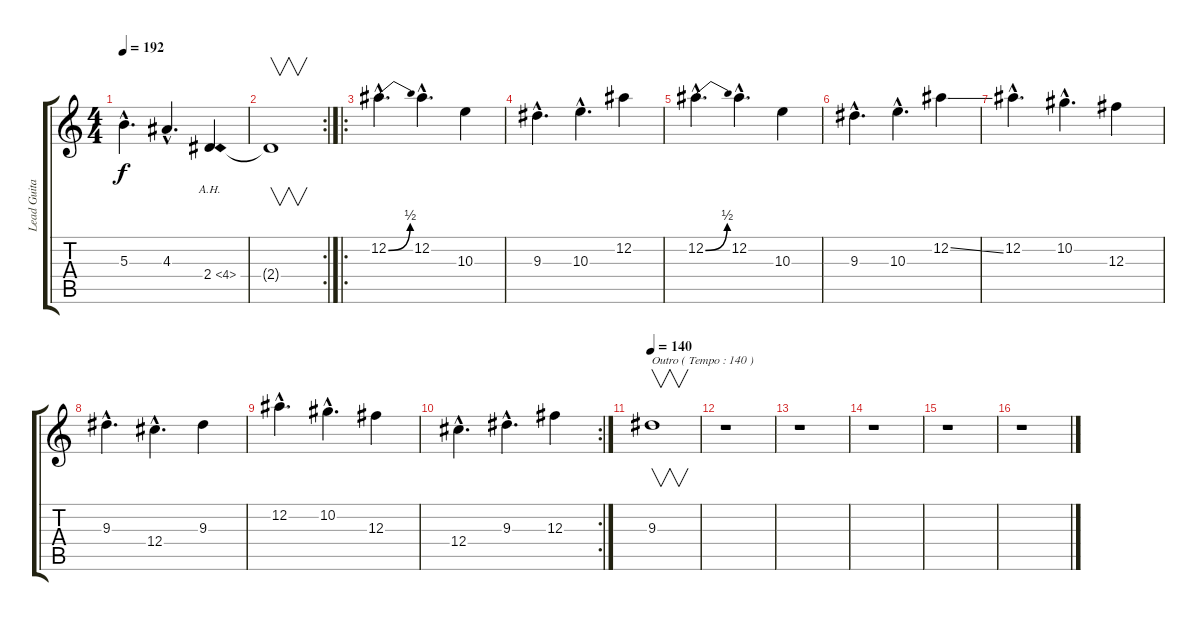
\track ("Lead Guitar I" "Lead Guita") {instrument distortionguitar}
\staff {score tabs}
\tuning (Eb4 Bb3 Gb3 Db3 Ab2 Eb2) {hide}
\ts (4 4)
\tempo 192
\clef g2
\ks c
5.3{hac}.4{d dy f} 4.3{hac}.4{d} 2.4{ah 2}.4 |
\rc 2
2.4{t}.1{v} |
\ro
12.2{be (bend 0 0 60 2) hac}.4{d} 12.2{hac}.4{d} 10.3.4 |
9.3{hac}.4{d} 10.3{hac}.4{d} 12.2.4 |
12.2{be (bend 0 0 60 2) hac}.4{d} 12.2{hac}.4{d} 10.3.4 |
9.3{hac}.4{d} 10.3{hac}.4{d} 12.2{ss}.4 |
12.2{hac}.4{d} 10.2{hac}.4{d} 12.3.4 |
9.3{hac}.4{d} 12.4{hac}.4{d} 9.3.4 |
12.2{hac}.4{d} 10.2{hac}.4{d} 12.3.4 |
\rc 2
12.4{hac}.4{d} 9.3{hac}.4{d} 12.3.4 |
\tempo 140
9.3.1{v txt "Outro ( Tempo : 140 )"} |
r.1 |
r.1 |
r.1 |
r.1 |
r.1
